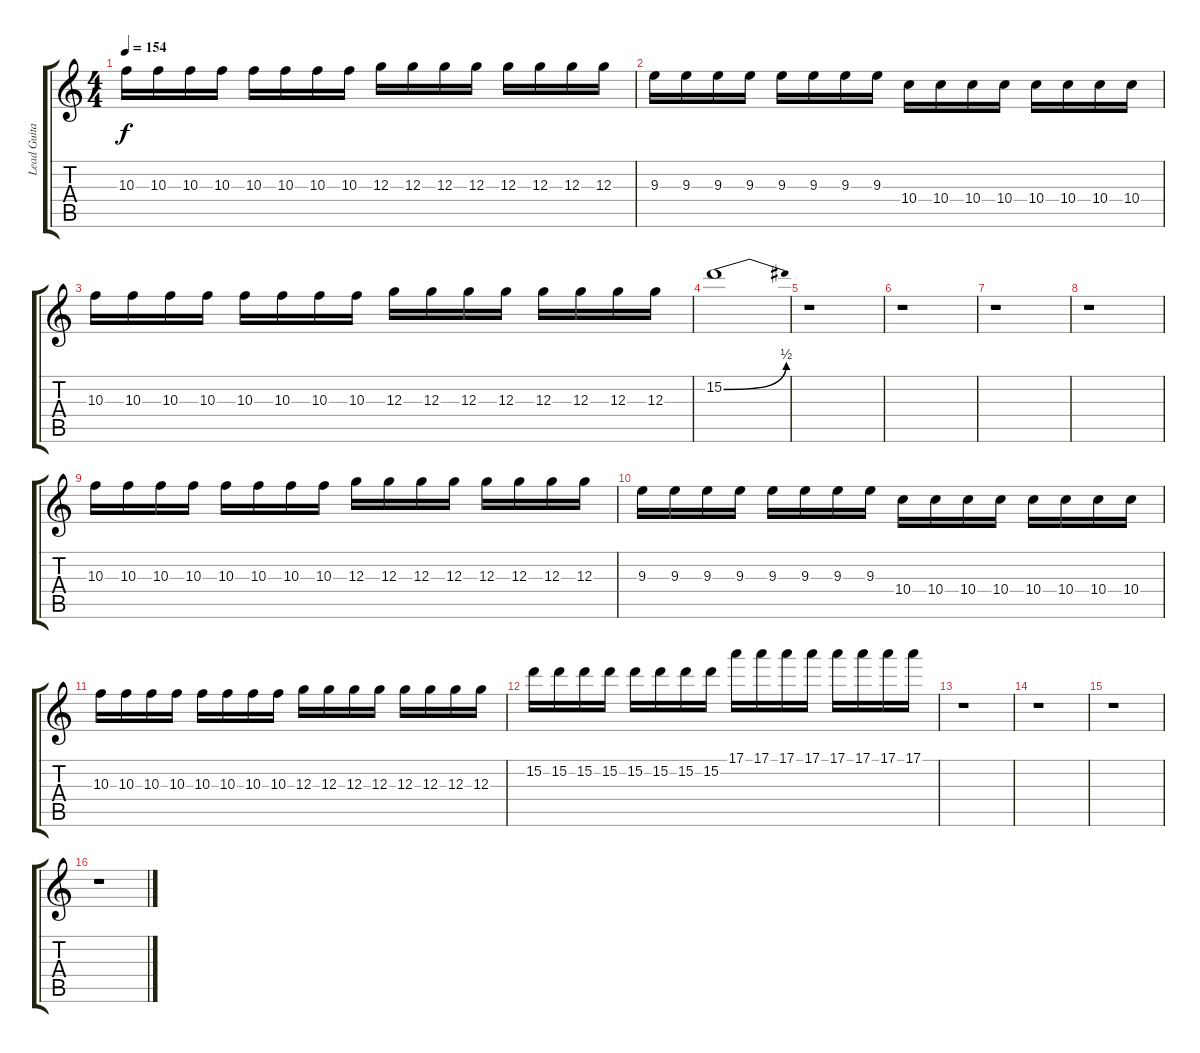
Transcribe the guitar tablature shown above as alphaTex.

\track ("Lead Guitar " "Lead Guita") {instrument distortionguitar}
\staff {score tabs}
\tuning (E4 B3 G3 D3 A2 D2) {hide}
\ts (4 4)
\tempo 154
\clef g2
\ks c
10.3.16{dy f} 10.3.16 10.3.16 10.3.16 10.3.16 10.3.16 10.3.16 10.3.16 12.3.16 12.3.16 12.3.16 12.3.16 12.3.16 12.3.16 12.3.16 12.3.16 |
9.3.16 9.3.16 9.3.16 9.3.16 9.3.16 9.3.16 9.3.16 9.3.16 10.4.16 10.4.16 10.4.16 10.4.16 10.4.16 10.4.16 10.4.16 10.4.16 |
10.3.16 10.3.16 10.3.16 10.3.16 10.3.16 10.3.16 10.3.16 10.3.16 12.3.16 12.3.16 12.3.16 12.3.16 12.3.16 12.3.16 12.3.16 12.3.16 |
15.2{be (bend 0 0 60 2)}.1 |
r.1 |
r.1 |
r.1 |
r.1 |
10.3.16 10.3.16 10.3.16 10.3.16 10.3.16 10.3.16 10.3.16 10.3.16 12.3.16 12.3.16 12.3.16 12.3.16 12.3.16 12.3.16 12.3.16 12.3.16 |
9.3.16 9.3.16 9.3.16 9.3.16 9.3.16 9.3.16 9.3.16 9.3.16 10.4.16 10.4.16 10.4.16 10.4.16 10.4.16 10.4.16 10.4.16 10.4.16 |
10.3.16 10.3.16 10.3.16 10.3.16 10.3.16 10.3.16 10.3.16 10.3.16 12.3.16 12.3.16 12.3.16 12.3.16 12.3.16 12.3.16 12.3.16 12.3.16 |
15.2.16 15.2.16 15.2.16 15.2.16 15.2.16 15.2.16 15.2.16 15.2.16 17.1.16 17.1.16 17.1.16 17.1.16 17.1.16 17.1.16 17.1.16 17.1.16 |
r.1 |
r.1 |
r.1 |
r.1
